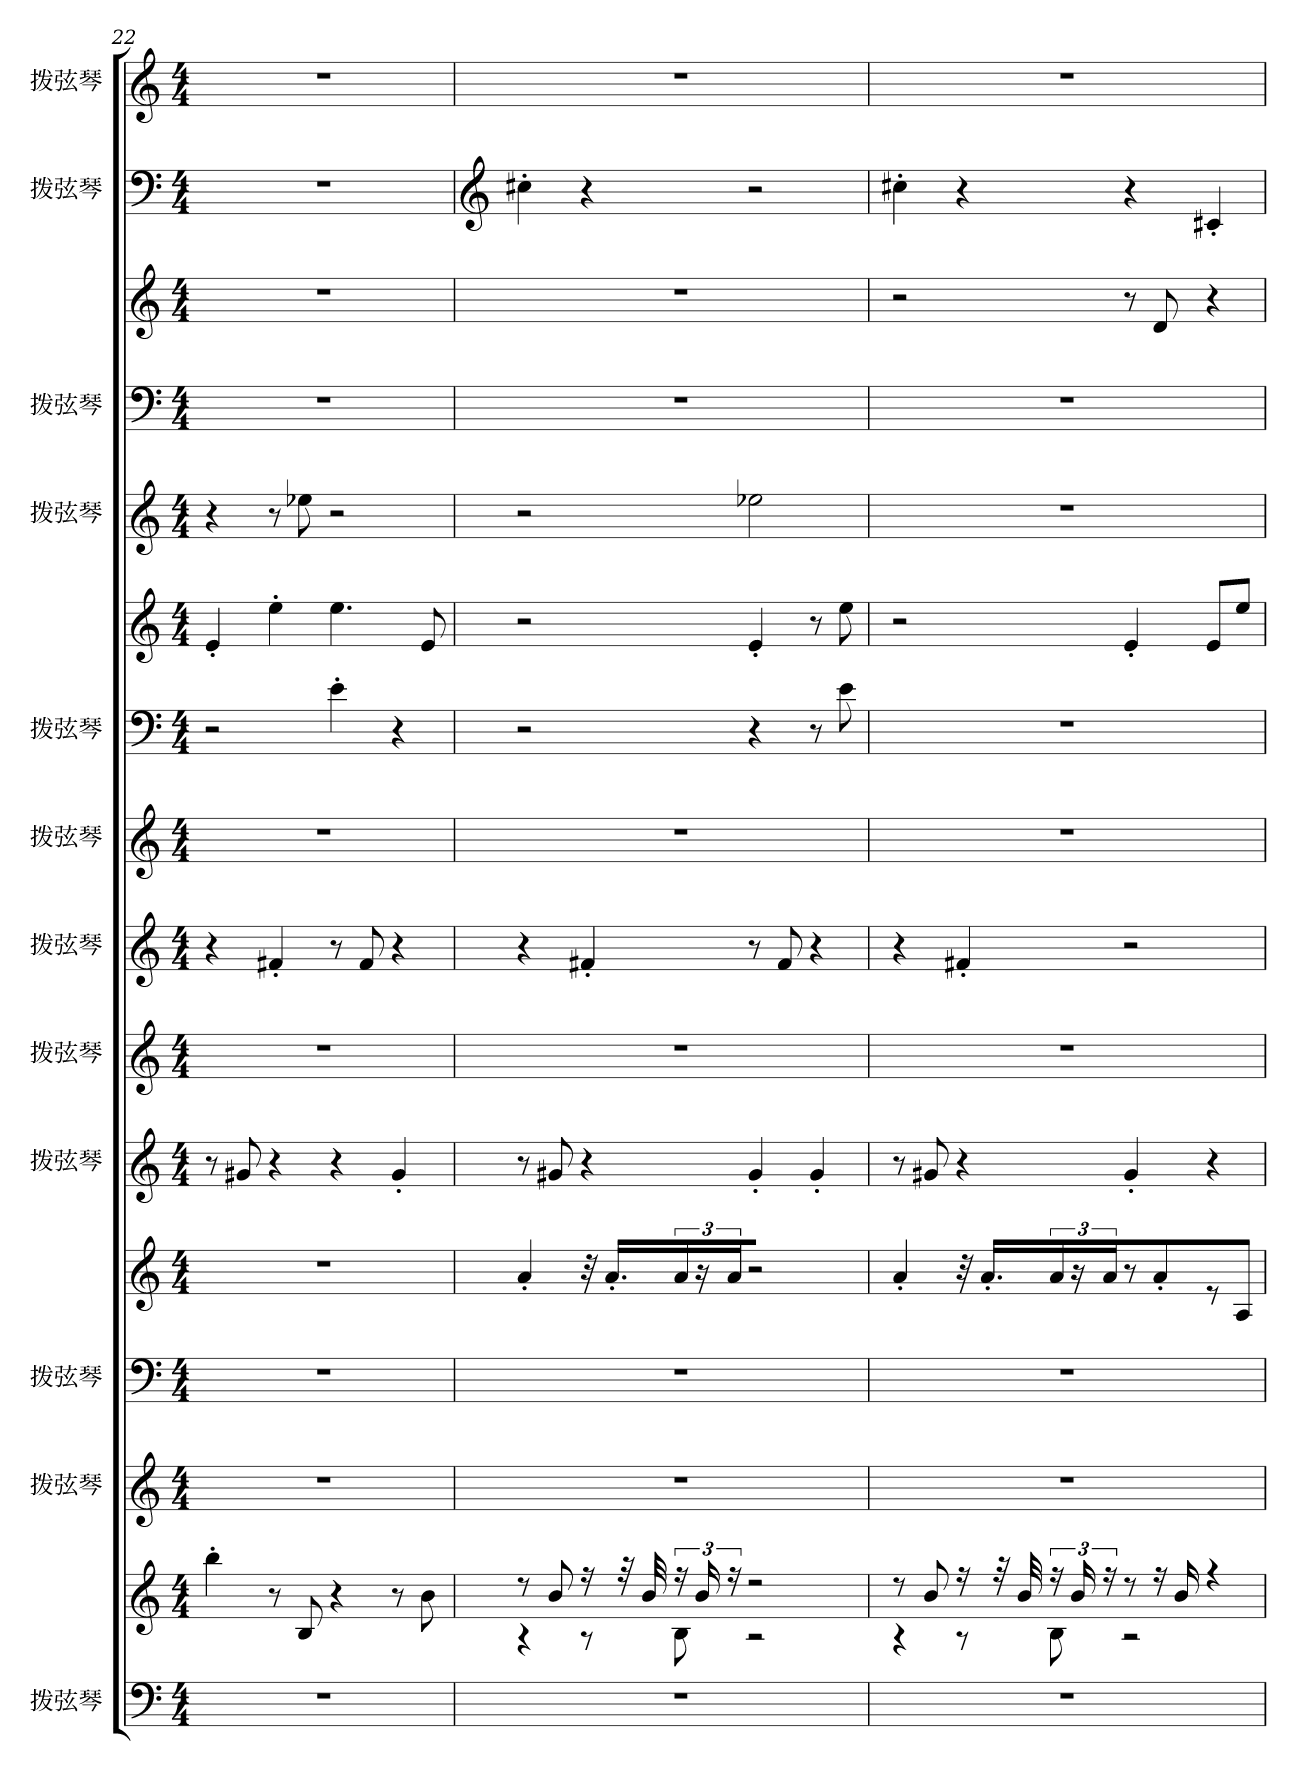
**kern	**kern	**kern	**kern	**kern	**kern	**kern	**kern	**kern	**kern	**kern	**kern	**kern	**kern	**kern	**kern
*part12	*part12	*part11	*part10	*part10	*part9	*part8	*part7	*part6	*part5	*part5	*part4	*part3	*part3	*part2	*part1
*staff16	*staff15	*staff14	*staff13	*staff12	*staff11	*staff10	*staff9	*staff8	*staff7	*staff6	*staff5	*staff4	*staff3	*staff2	*staff1
*I"拨弦琴	*	*I"拨弦琴	*I"拨弦琴	*	*I"拨弦琴	*I"拨弦琴	*I"拨弦琴	*I"拨弦琴	*I"拨弦琴	*	*I"拨弦琴	*I"拨弦琴	*	*I"拨弦琴	*I"拨弦琴
*clefF4	*clefG2	*clefG2	*clefF4	*clefG2	*clefG2	*clefG2	*clefG2	*clefG2	*clefF4	*clefG2	*clefG2	*clefF4	*clefG2	*clefF4	*clefG2
*k[]	*k[]	*k[]	*k[]	*k[]	*k[]	*k[]	*k[]	*k[]	*k[]	*k[]	*k[]	*k[]	*k[]	*k[]	*k[]
*M4/4	*M4/4	*M4/4	*M4/4	*M4/4	*M4/4	*M4/4	*M4/4	*M4/4	*M4/4	*M4/4	*M4/4	*M4/4	*M4/4	*M4/4	*M4/4
=22	=22	=22	=22	=22	=22	=22	=22	=22	=22	=22	=22	=22	=22	=22	=22
1r	4bb'\	1r	1r	1r	8r	1r	4r	1r	2r	4e'/	4r	1r	1r	1r	1r
.	.	.	.	.	8g#X/	.	.	.	.	.	.	.	.	.	.
.	8r	.	.	.	4r	.	4f#X'/	.	.	4ee'\	8r	.	.	.	.
.	8B/	.	.	.	.	.	.	.	.	.	8ee-X\	.	.	.	.
.	4r	.	.	.	4r	.	8r	.	4e'\	4.ee\	2r	.	.	.	.
.	.	.	.	.	.	.	8f#/	.	.	.	.	.	.	.	.
.	8r	.	.	.	4g#'/	.	4r	.	4r	.	.	.	.	.	.
.	8b\	.	.	.	.	.	.	.	.	8e/	.	.	.	.	.
=23	=23	=23	=23	=23	=23	=23	=23	=23	=23	=23	=23	=23	=23	=23	=23
*	*	*	*	*	*	*	*	*	*	*	*	*	*	*clefG2	*
*	*^	*	*	*	*	*	*	*	*	*	*	*	*	*	*
1r	8r	4r	1r	1r	4a'/	8r	1r	4r	1r	2r	2r	2r	1r	1r	4cc#X'\	1r
.	8b/	.	.	.	.	8g#X/	.	.	.	.	.	.	.	.	.	.
.	16r	8r	.	.	32r	4r	.	4f#X'/	.	.	.	.	.	.	4r	.
.	.	.	.	.	16.a'/LL	.	.	.	.	.	.	.	.	.	.	.
.	32r	.	.	.	.	.	.	.	.	.	.	.	.	.	.	.
.	32b/	.	.	.	.	.	.	.	.	.	.	.	.	.	.	.
.	24r	8B\	.	.	24a/JJ	.	.	.	.	.	.	.	.	.	.	.
.	24b/	.	.	.	24r	.	.	.	.	.	.	.	.	.	.	.
.	24r	.	.	.	24a/	.	.	.	.	.	.	.	.	.	.	.
.	2r	2r	.	.	2r	4g#'/	.	8r	.	4r	4e'/	2ee-X\	.	.	2r	.
.	.	.	.	.	.	.	.	8f#/	.	.	.	.	.	.	.	.
.	.	.	.	.	.	4g#'/	.	4r	.	8r	8r	.	.	.	.	.
.	.	.	.	.	.	.	.	.	.	8e\	8ee\	.	.	.	.	.
!!LO:PB:g=z
=24	=24	=24	=24	=24	=24	=24	=24	=24	=24	=24	=24	=24	=24	=24	=24	=24
1r	8r	4r	1r	1r	4a'/	8r	1r	4r	1r	1r	2r	1r	1r	2r	4cc#X'\	1r
.	8b/	.	.	.	.	8g#X/	.	.	.	.	.	.	.	.	.	.
.	16r	8r	.	.	32r	4r	.	4f#X'/	.	.	.	.	.	.	4r	.
.	.	.	.	.	16.a'/LL	.	.	.	.	.	.	.	.	.	.	.
.	32r	.	.	.	.	.	.	.	.	.	.	.	.	.	.	.
.	32b/	.	.	.	.	.	.	.	.	.	.	.	.	.	.	.
.	24r	8B\	.	.	24a/JJ	.	.	.	.	.	.	.	.	.	.	.
.	24b/	.	.	.	24r	.	.	.	.	.	.	.	.	.	.	.
.	24r	.	.	.	24a/	.	.	.	.	.	.	.	.	.	.	.
.	8r	2r	.	.	8r	4g#'/	.	2r	.	.	4e'/	.	.	8r	4r	.
.	16r	.	.	.	8a'/	.	.	.	.	.	.	.	.	8d/	.	.
.	16b/	.	.	.	.	.	.	.	.	.	.	.	.	.	.	.
.	4r	.	.	.	8r	4r	.	.	.	.	8e/L	.	.	4r	4c#X'/	.
.	.	.	.	.	8A/	.	.	.	.	.	8ee/J	.	.	.	.	.
*	*v	*v	*	*	*	*	*	*	*	*	*	*	*	*	*	*
=	=	=	=	=	=	=	=	=	=	=	=	=	=	=	=
*-	*-	*-	*-	*-	*-	*-	*-	*-	*-	*-	*-	*-	*-	*-	*-
